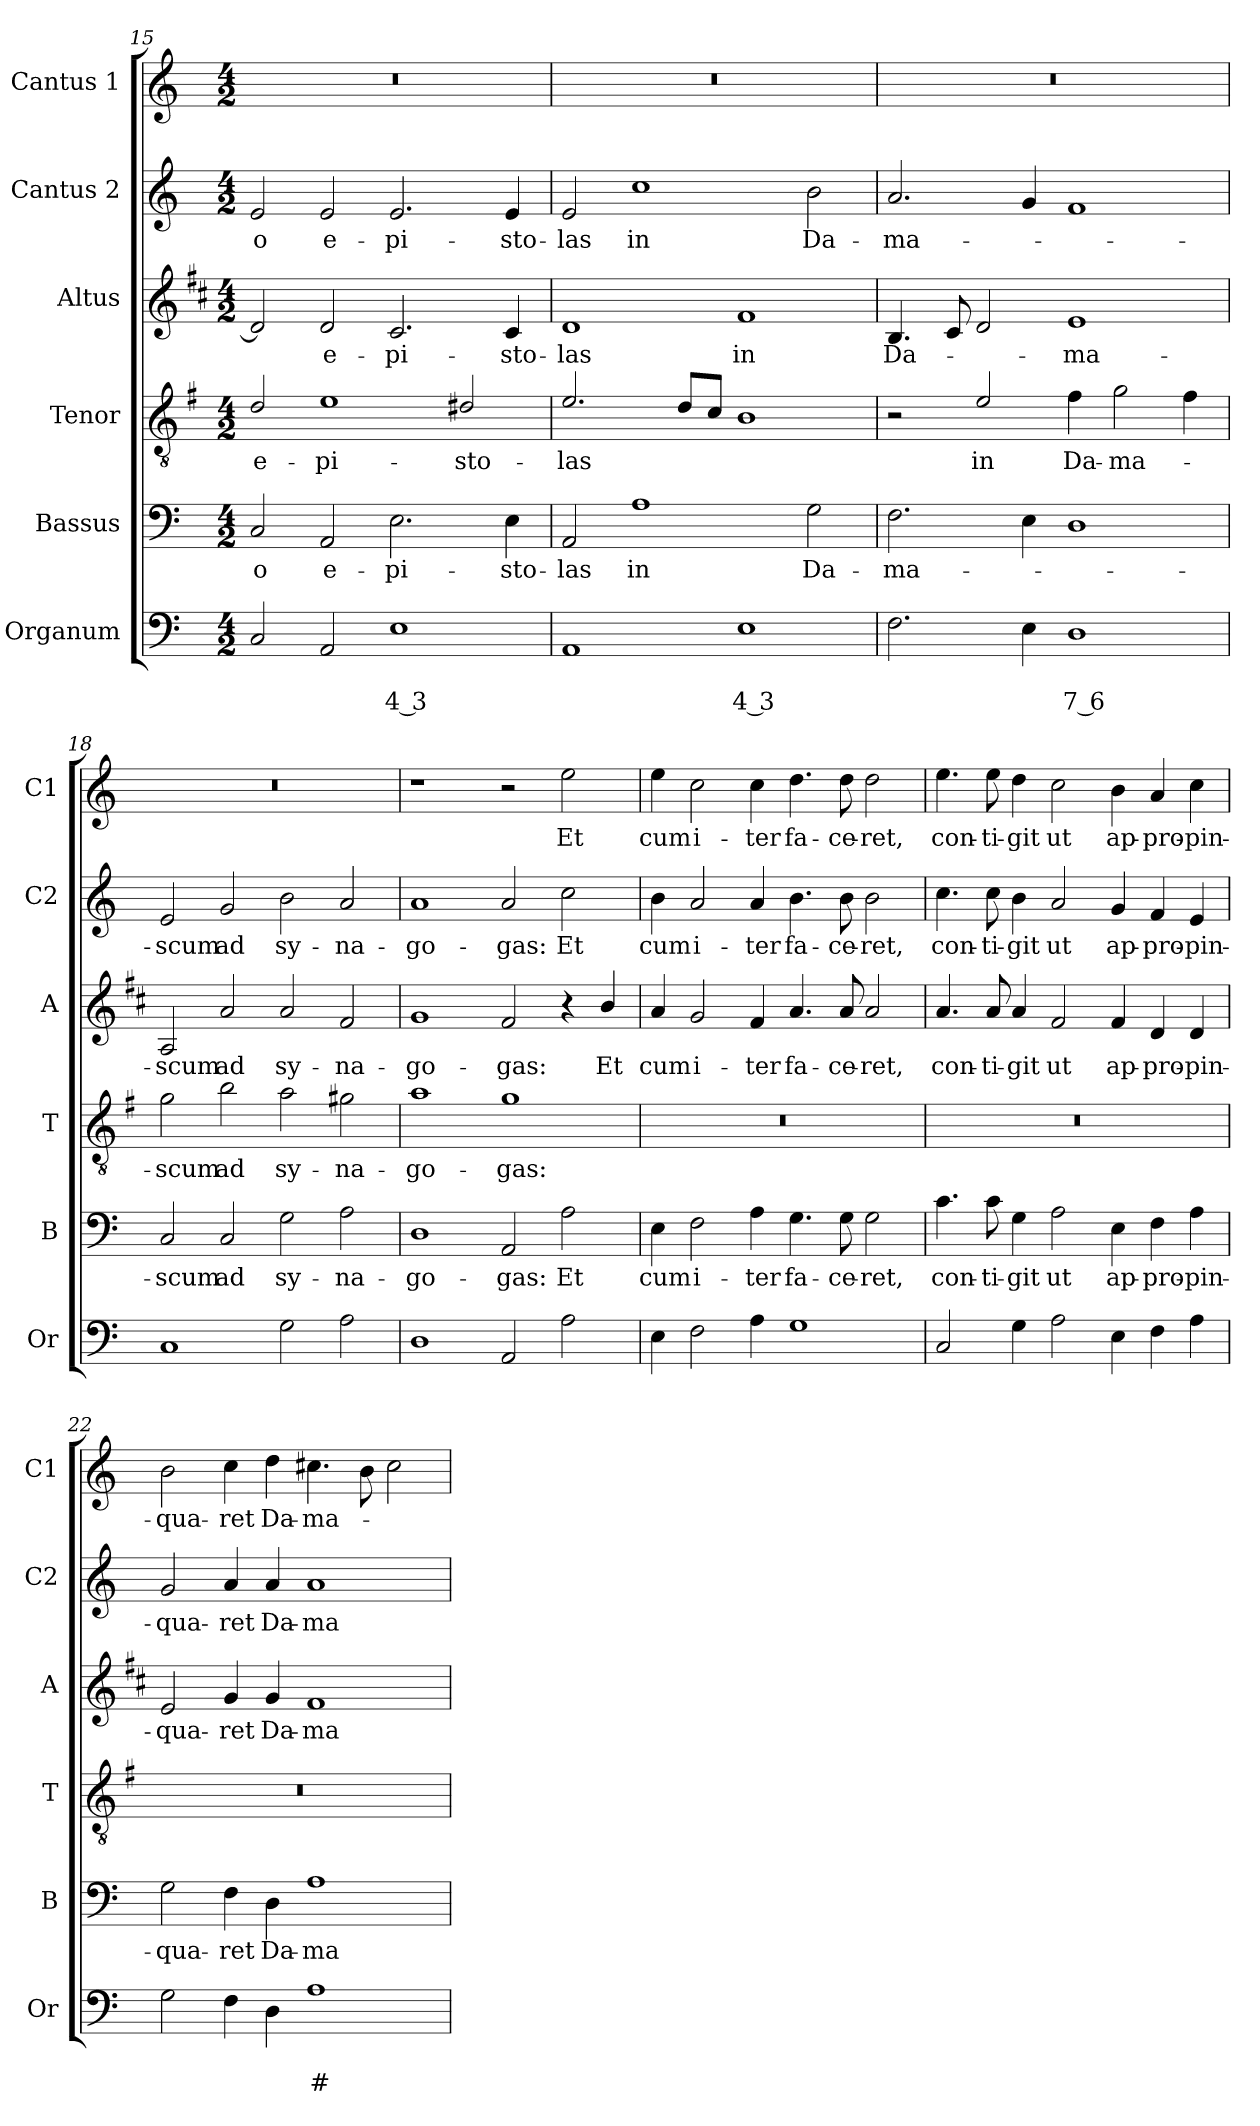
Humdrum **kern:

**kern	**text	**text	**kern	**text	**kern	**text	**kern	**text	**kern	**text	**kern	**text
*part6	*part6	*part6	*part5	*part5	*part4	*part4	*part3	*part3	*part2	*part2	*part1	*part1
*staff6	*staff6	*staff6	*staff5	*staff5	*staff4	*staff4	*staff3	*staff3	*staff2	*staff2	*staff1	*staff1
*I"Organum	*	*	*I"Bassus	*	*I"Tenor	*	*I"Altus	*	*I"Cantus 2	*	*I"Cantus 1	*
*I'Or	*	*	*I'B	*	*I'T	*	*I'A	*	*I'C2	*	*I'C1	*
*clefF4	*	*	*clefF4	*	*clefGv2	*	*clefG2	*	*clefG2	*	*clefG2	*
*	*	*	*	*	*ITrd4c7	*	*ITrd1c2	*	*	*	*	*
*k[]	*	*	*k[]	*	*k[]	*	*k[]	*	*k[]	*	*k[]	*
*C:	*	*	*C:	*	*C:	*	*C:	*	*C:	*	*C:	*
*M4/2	*	*	*M4/2	*	*M4/2	*	*M4/2	*	*M4/2	*	*M4/2	*
=15	=15	=15	=15	=15	=15	=15	=15	=15	=15	=15	=15	=15
!	!	!	!	!LO:LY:b	!	!LO:LY:b	!	!	!	!LO:LY:b	!	!
2C/	.	.	2C/	-o	2G/	e-	2c/]	.	2e/	-o	0r	.
!	!	!	!	!LO:LY:b	!	!LO:LY:b	!	!LO:LY:b	!	!LO:LY:b	!	!
2AA/	.	.	2AA/	e-	1A	-pi-	2c/	e-	2e/	e-	.	.
!	!	!LO:LY:b	!	!LO:LY:b	!	!	!	!LO:LY:b	!	!LO:LY:b	!	!
1E	.	4 3	2.E\	-pi-	.	.	2.B/	-pi-	2.e/	-pi-	.	.
!	!	!	!	!	!	!LO:LY:b	!	!	!	!	!	!
.	.	.	.	.	2G#X/	-sto-	.	.	.	.	.	.
!	!	!	!	!LO:LY:b	!	!	!	!LO:LY:b	!	!LO:LY:b	!	!
.	.	.	4E\	-sto-	.	.	4B/	-sto-	4e/	-sto-	.	.
=16	=16	=16	=16	=16	=16	=16	=16	=16	=16	=16	=16	=16
!	!	!	!	!LO:LY:b	!	!LO:LY:b	!	!LO:LY:b	!	!LO:LY:b	!	!
1AA	.	.	2AA/	-las	2.A/	-las	1c	-las	2e/	-las	0r	.
!	!	!	!	!LO:LY:b	!	!	!	!	!	!LO:LY:b	!	!
.	.	.	1A	in	.	.	.	.	1cc	in	.	.
.	.	.	.	.	8G/L	.	.	.	.	.	.	.
.	.	.	.	.	8F/J	.	.	.	.	.	.	.
!	!	!LO:LY:b	!	!	!	!	!	!LO:LY:b	!	!	!	!
1E	.	4 3	.	.	1E	.	1e	in	.	.	.	.
!	!	!	!	!LO:LY:b	!	!	!	!	!	!LO:LY:b	!	!
.	.	.	2G\	Da-	.	.	.	.	2b\	Da-	.	.
=17	=17	=17	=17	=17	=17	=17	=17	=17	=17	=17	=17	=17
!	!	!	!	!LO:LY:b	!	!	!	!LO:LY:b	!	!LO:LY:b	!	!
2.F\	.	.	2.F\	-ma-	2r	.	4.A/	Da-	2.a/	-ma-	0r	.
.	.	.	.	.	.	.	8B/	.	.	.	.	.
!	!	!	!	!	!	!LO:LY:b	!	!	!	!	!	!
.	.	.	.	.	2A/	in	2c/	.	.	.	.	.
4E\	.	.	4E\	.	.	.	.	.	4g/	.	.	.
!	!	!LO:LY:b	!	!	!	!LO:LY:b	!	!LO:LY:b	!	!	!	!
1D	.	7 6	1D	.	4B\	Da-	1d	-ma-	1f	.	.	.
!	!	!	!	!	!	!LO:LY:b	!	!	!	!	!	!
.	.	.	.	.	2c\	-ma-	.	.	.	.	.	.
.	.	.	.	.	4B\	.	.	.	.	.	.	.
=18	=18	=18	=18	=18	=18	=18	=18	=18	=18	=18	=18	=18
!	!	!	!	!LO:LY:b	!	!LO:LY:b	!	!LO:LY:b	!	!LO:LY:b	!	!
1C	.	.	2C/	-scum	2c\	-scum	2G/	-scum	2e/	-scum	0r	.
!	!	!	!	!LO:LY:b	!	!LO:LY:b	!	!LO:LY:b	!	!LO:LY:b	!	!
.	.	.	2C/	ad	2e\	ad	2g/	ad	2g/	ad	.	.
!	!	!	!	!LO:LY:b	!	!LO:LY:b	!	!LO:LY:b	!	!LO:LY:b	!	!
2G\	.	.	2G\	sy-	2d\	sy-	2g/	sy-	2b\	sy-	.	.
!	!	!	!	!LO:LY:b	!	!LO:LY:b	!	!LO:LY:b	!	!LO:LY:b	!	!
2A\	.	.	2A\	-na-	2c#X\	-na-	2e/	-na-	2a/	-na-	.	.
!!LO:LB:g=z
=19	=19	=19	=19	=19	=19	=19	=19	=19	=19	=19	=19	=19
!	!	!	!	!LO:LY:b	!	!LO:LY:b	!	!LO:LY:b	!	!LO:LY:b	!	!
1D	.	.	1D	-go-	1d	-go-	1f	-go-	1a	-go-	1r	.
!	!	!	!	!LO:LY:b	!	!LO:LY:b	!	!LO:LY:b	!	!LO:LY:b	!	!
2AA/	.	.	2AA/	-gas:	1c	-gas:	2e/	-gas:	2a/	-gas:	2r	.
!	!	!	!	!LO:LY:b	!	!	!	!	!	!LO:LY:b	!	!LO:LY:b
2A\	.	.	2A\	Et	.	.	4r	.	2cc\	Et	2ee\	Et
!	!	!	!	!	!	!	!	!LO:LY:b	!	!	!	!
.	.	.	.	.	.	.	4a/	Et	.	.	.	.
=20	=20	=20	=20	=20	=20	=20	=20	=20	=20	=20	=20	=20
!	!	!	!	!LO:LY:b	!	!	!	!LO:LY:b	!	!LO:LY:b	!	!LO:LY:b
4E\	.	.	4E\	cum	0r	.	4g/	cum	4b\	cum	4ee\	cum
!	!	!	!	!LO:LY:b	!	!	!	!LO:LY:b	!	!LO:LY:b	!	!LO:LY:b
2F\	.	.	2F\	i-	.	.	2f/	i-	2a/	i-	2cc\	i-
!	!	!	!	!LO:LY:b	!	!	!	!LO:LY:b	!	!LO:LY:b	!	!LO:LY:b
4A\	.	.	4A\	-ter	.	.	4e/	-ter	4a/	-ter	4cc\	-ter
!	!	!	!	!LO:LY:b	!	!	!	!LO:LY:b	!	!LO:LY:b	!	!LO:LY:b
1G	.	.	4.G\	fa-	.	.	4.g/	fa-	4.b\	fa-	4.dd\	fa-
!	!	!	!	!LO:LY:b	!	!	!	!LO:LY:b	!	!LO:LY:b	!	!LO:LY:b
.	.	.	8G\	-ce-	.	.	8g/	-ce-	8b\	-ce-	8dd\	-ce-
!	!	!	!	!LO:LY:b	!	!	!	!LO:LY:b	!	!LO:LY:b	!	!LO:LY:b
.	.	.	2G\	-ret,	.	.	2g/	-ret,	2b\	-ret,	2dd\	-ret,
=21	=21	=21	=21	=21	=21	=21	=21	=21	=21	=21	=21	=21
!	!	!	!	!LO:LY:b	!	!	!	!LO:LY:b	!	!LO:LY:b	!	!LO:LY:b
2C/	.	.	4.c\	con-	0r	.	4.g/	con-	4.cc\	con-	4.ee\	con-
!	!	!	!	!LO:LY:b	!	!	!	!LO:LY:b	!	!LO:LY:b	!	!LO:LY:b
.	.	.	8c\	-ti-	.	.	8g/	-ti-	8cc\	-ti-	8ee\	-ti-
!	!	!	!	!LO:LY:b	!	!	!	!LO:LY:b	!	!LO:LY:b	!	!LO:LY:b
4G\	.	.	4G\	-git	.	.	4g/	-git	4b\	-git	4dd\	-git
!	!	!	!	!LO:LY:b	!	!	!	!LO:LY:b	!	!LO:LY:b	!	!LO:LY:b
2A\	.	.	2A\	ut	.	.	2e/	ut	2a/	ut	2cc\	ut
!	!	!	!	!LO:LY:b	!	!	!	!LO:LY:b	!	!LO:LY:b	!	!LO:LY:b
4E\	.	.	4E\	ap-	.	.	4e/	ap-	4g/	ap-	4b\	ap-
!	!	!	!	!LO:LY:b	!	!	!	!LO:LY:b	!	!LO:LY:b	!	!LO:LY:b
4F\	.	.	4F\	-pro-	.	.	4c/	-pro-	4f/	-pro-	4a/	-pro-
!	!	!	!	!LO:LY:b	!	!	!	!LO:LY:b	!	!LO:LY:b	!	!LO:LY:b
4A\	.	.	4A\	-pin-	.	.	4c/	-pin-	4e/	-pin-	4cc\	-pin-
=22	=22	=22	=22	=22	=22	=22	=22	=22	=22	=22	=22	=22
!	!	!	!	!LO:LY:b	!	!	!	!LO:LY:b	!	!LO:LY:b	!	!LO:LY:b
2G\	.	.	2G\	-qua-	0r	.	2d/	-qua-	2g/	-qua-	2b\	-qua-
!	!	!	!	!LO:LY:b	!	!	!	!LO:LY:b	!	!LO:LY:b	!	!LO:LY:b
4F\	.	.	4F\	-ret	.	.	4f/	-ret	4a/	-ret	4cc\	-ret
!	!	!	!	!LO:LY:b	!	!	!	!LO:LY:b	!	!LO:LY:b	!	!LO:LY:b
4D\	.	.	4D\	Da-	.	.	4f/	Da-	4a/	Da-	4dd\	Da-
!	!	!LO:LY:b	!	!LO:LY:b	!	!	!	!LO:LY:b	!	!LO:LY:b	!	!LO:LY:b
1A	.	#	1A	-ma-	.	.	1e	-ma-	1a	-ma-	4.cc#X\	-ma-
.	.	.	.	.	.	.	.	.	.	.	8b\	.
.	.	.	.	.	.	.	.	.	.	.	2cc#\	.
=	=	=	=	=	=	=	=	=	=	=	=	=
*-	*-	*-	*-	*-	*-	*-	*-	*-	*-	*-	*-	*-
